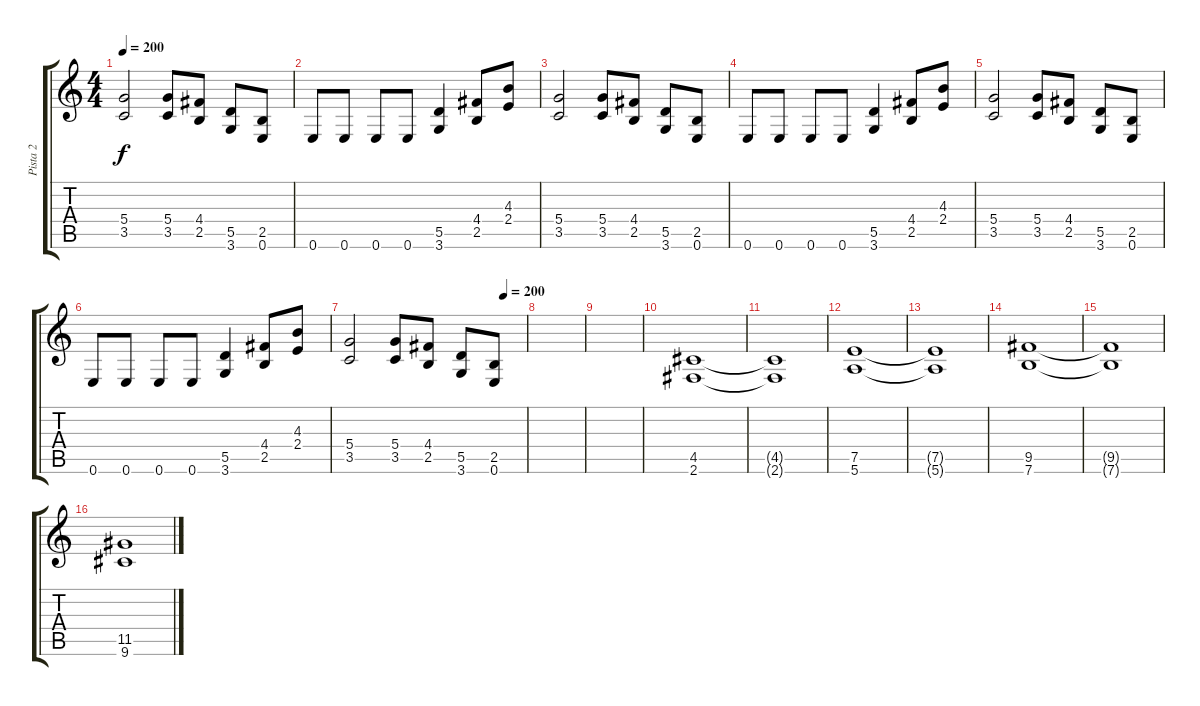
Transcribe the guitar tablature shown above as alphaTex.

\track ("Pista 2" "Pista 2") {instrument distortionguitar}
\staff {score tabs}
\tuning (E4 B3 G3 D3 A2 E2) {hide}
\ts (4 4)
\tempo 200
\clef g2
\ks c
(5.4 3.5).2{dy f} (5.4 3.5).8 (4.4 2.5).8 (5.5 3.6).8 (2.5 0.6).8 |
0.6.8 0.6.8 0.6.8 0.6.8 (5.5 3.6).4 (4.4 2.5).8 (4.3 2.4).8 |
(5.4 3.5).2 (5.4 3.5).8 (4.4 2.5).8 (5.5 3.6).8 (2.5 0.6).8 |
0.6.8 0.6.8 0.6.8 0.6.8 (5.5 3.6).4 (4.4 2.5).8 (4.3 2.4).8 |
(5.4 3.5).2 (5.4 3.5).8 (4.4 2.5).8 (5.5 3.6).8 (2.5 0.6).8 |
0.6.8 0.6.8 0.6.8 0.6.8 (5.5 3.6).4 (4.4 2.5).8 (4.3 2.4).8 |
\tempo (200 0.875)
(5.4 3.5).2 (5.4 3.5).8 (4.4 2.5).8 (5.5 3.6).8 (2.5 0.6).8 |
|
|
(4.5 2.6).1 |
(4.5{t} 2.6{t}).1 |
(7.5 5.6).1 |
(7.5{t} 5.6{t}).1 |
(9.5 7.6).1 |
(9.5{t} 7.6{t}).1 |
(11.5 9.6).1
